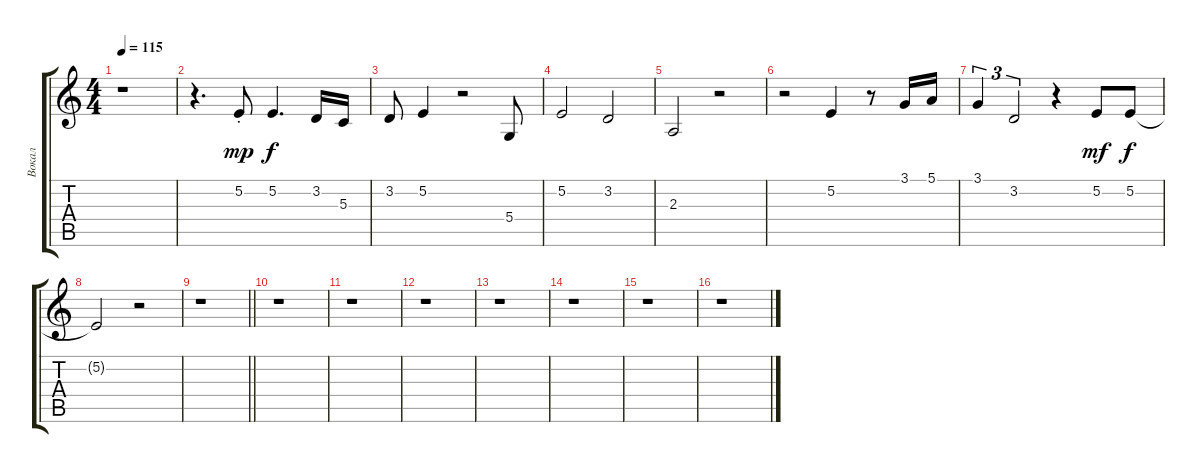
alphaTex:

\track ("Вокал" "Вокал") {instrument oboe}
\staff {score tabs}
\tuning (E4 B3 G3 D3 A2 E2) {hide}
\ts (4 4)
\tempo 115
\clef g2
\ks c
r.1{dy f} |
r.4{d} 5.2{st}.8{dy mp} 5.2.4{d dy f} 3.2.16 5.3.16 |
3.2.8 5.2.4 r.2 5.4.8 |
5.2.2 3.2.2 |
2.3.2 r.2 |
r.2 5.2.4 r.8 3.1.16 5.1.16 |
3.1.4{tu (3 2)} 3.2.2{tu (3 2)} r.4 5.2.8{dy mf} 5.2.8{dy f} |
5.2{t}.2 r.2 |
\barLineRight lightlight
r.1 |
r.1 |
r.1 |
r.1 |
r.1 |
r.1 |
r.1 |
r.1
